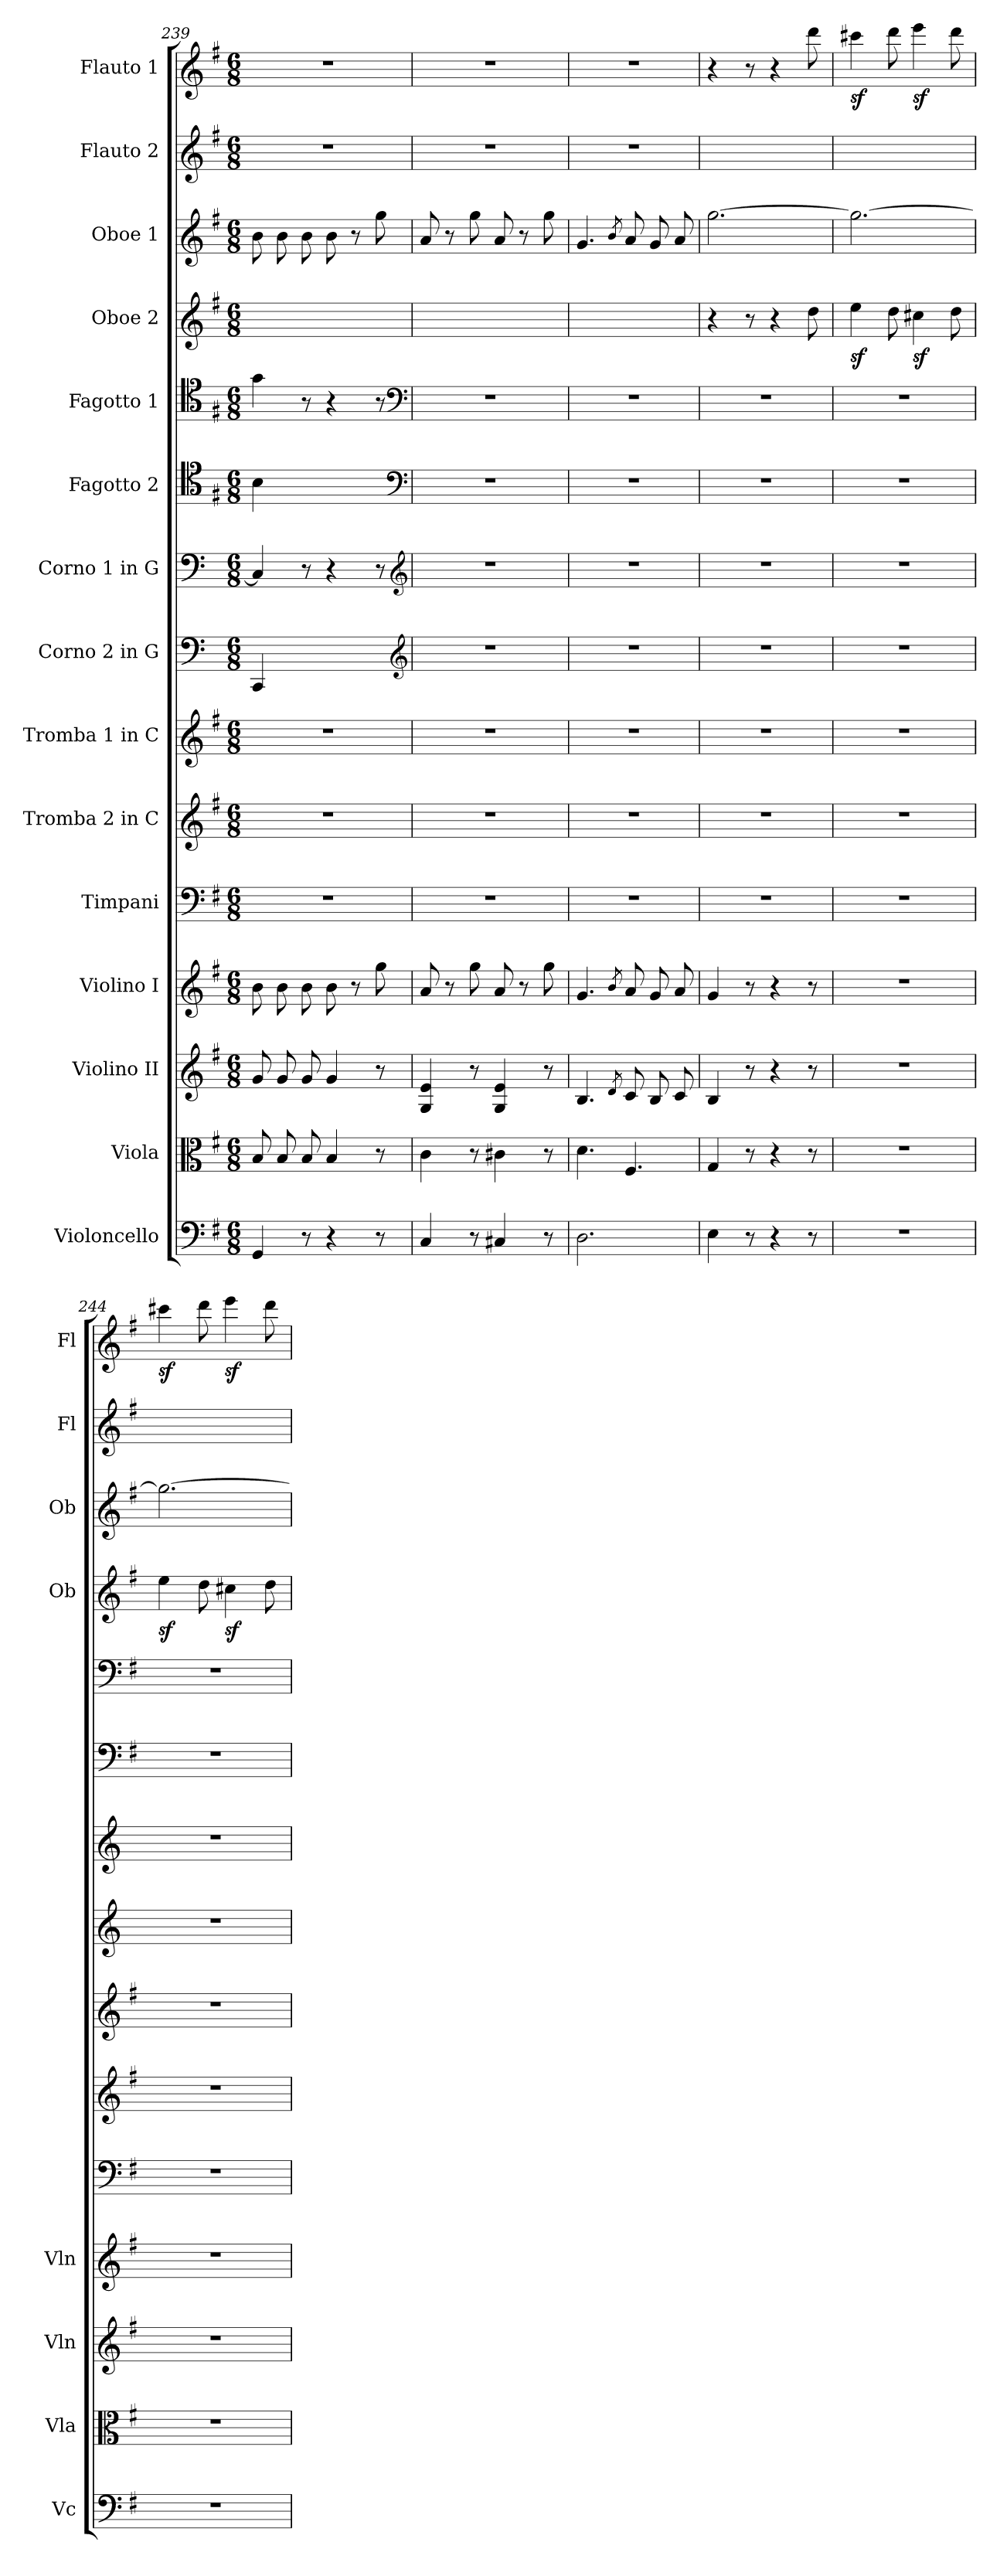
**kern	**kern	**kern	**kern	**kern	**kern	**kern	**kern	**kern	**kern	**kern	**kern	**dynam	**kern	**kern	**kern	**dynam
*part15	*part14	*part13	*part12	*part11	*part10	*part9	*part8	*part7	*part6	*part5	*part4	*part4	*part3	*part2	*part1	*part1
*staff15	*staff14	*staff13	*staff12	*staff11	*staff10	*staff9	*staff8	*staff7	*staff6	*staff5	*staff4	*staff4	*staff3	*staff2	*staff1	*staff1
*I"Violoncello	*I"Viola	*I"Violino II	*I"Violino I	*I"Timpani	*I"Tromba 2 in C	*I"Tromba 1 in C	*I"Corno 2 in G	*I"Corno 1 in G	*I"Fagotto 2	*I"Fagotto 1	*I"Oboe 2	*	*I"Oboe 1	*I"Flauto 2	*I"Flauto 1	*
*I'Vc	*I'Vla	*I'Vln	*I'Vln	*	*	*	*	*	*	*	*I'Ob	*	*I'Ob	*I'Fl	*I'Fl	*
*clefF4	*clefC3	*clefG2	*clefG2	*clefF4	*clefG2	*clefG2	*clefF4	*clefF4	*clefC4	*clefC4	*clefG2	*	*clefG2	*clefG2	*clefG2	*
*	*	*	*	*	*ITrd1c2	*ITrd1c2	*ITrd-4c-7	*ITrd-4c-7	*	*	*	*	*	*	*	*
*k[f#]	*k[f#]	*k[f#]	*k[f#]	*k[f#]	*k[b-]	*k[b-]	*k[f#]	*k[f#]	*k[f#]	*k[f#]	*k[f#]	*	*k[f#]	*k[f#]	*k[f#]	*
*G:	*G:	*G:	*G:	*G:	*F:	*F:	*G:	*G:	*G:	*G:	*G:	*	*G:	*G:	*G:	*
*M6/8	*M6/8	*M6/8	*M6/8	*M6/8	*M6/8	*M6/8	*M6/8	*M6/8	*M6/8	*M6/8	*M6/8	*	*M6/8	*M6/8	*M6/8	*
=239	=239	=239	=239	=239	=239	=239	=239	=239	=239	=239	=239	=239	=239	=239	=239	=239
4GG	8B	8g	8b	2.r	2.r	2.r	4GG	4G]	4B	4g	2.ryy	.	8b	2.r	2.r	.
.	8B	8g	8b	.	.	.	.	.	.	.	.	.	8b	.	.	.
8r	8B	8g	8b	.	.	.	8ryy	8r	8ryy	8r	.	.	8b	.	.	.
4r	4B	4g	8b	.	.	.	4ryy	4r	4ryy	4r	.	.	8b	.	.	.
.	.	.	8r	.	.	.	.	.	.	.	.	.	8r	.	.	.
8r	8r	8r	8gg	.	.	.	8ryy	8r	8ryy	8r	.	.	8gg	.	.	.
*	*	*	*	*	*	*	*clefG2	*clefG2	*clefF4	*clefF4	*	*	*	*	*	*
=240	=240	=240	=240	=240	=240	=240	=240	=240	=240	=240	=240	=240	=240	=240	=240	=240
4C	4c	4G 4e	8a	2.r	2.r	2.r	2.r	2.r	2.r	2.r	2.ryy	.	8a	2.r	2.r	.
.	.	.	8r	.	.	.	.	.	.	.	.	.	8r	.	.	.
8r	8r	8r	8gg	.	.	.	.	.	.	.	.	.	8gg	.	.	.
4C#X	4c#X	4G 4e	8a	.	.	.	.	.	.	.	.	.	8a	.	.	.
.	.	.	8r	.	.	.	.	.	.	.	.	.	8r	.	.	.
8r	8r	8r	8gg	.	.	.	.	.	.	.	.	.	8gg	.	.	.
=241	=241	=241	=241	=241	=241	=241	=241	=241	=241	=241	=241	=241	=241	=241	=241	=241
2.D	4.d	4.B	4.g	2.r	2.r	2.r	2.r	2.r	2.r	2.r	2.ryy	.	4.g	2.r	2.r	.
.	.	8qd	8qb	.	.	.	.	.	.	.	.	.	8qb	.	.	.
.	4.F#	8c	8a	.	.	.	.	.	.	.	.	.	8a	.	.	.
.	.	8B	8g	.	.	.	.	.	.	.	.	.	8g	.	.	.
.	.	8c	8a	.	.	.	.	.	.	.	.	.	8a	.	.	.
=242	=242	=242	=242	=242	=242	=242	=242	=242	=242	=242	=242	=242	=242	=242	=242	=242
4E	4G	4B	4g	2.r	2.r	2.r	2.r	2.r	2.r	2.r	4r	.	[2.gg	2.ryy	4r	.
8r	8r	8r	8r	.	.	.	.	.	.	.	8r	.	.	.	8r	.
4r	4r	4r	4r	.	.	.	.	.	.	.	4r	.	.	.	4r	.
8r	8r	8r	8r	.	.	.	.	.	.	.	8dd	.	.	.	8ddd	.
=243	=243	=243	=243	=243	=243	=243	=243	=243	=243	=243	=243	=243	=243	=243	=243	=243
2.r	2.r	2.r	2.r	2.r	2.r	2.r	2.r	2.r	2.r	2.r	4ee	sf	2.gg_	2.ryy	4ccc#X	sf
.	.	.	.	.	.	.	.	.	.	.	8dd	.	.	.	8ddd	.
.	.	.	.	.	.	.	.	.	.	.	4cc#X	sf	.	.	4eee	sf
.	.	.	.	.	.	.	.	.	.	.	8dd	.	.	.	8ddd	.
=244	=244	=244	=244	=244	=244	=244	=244	=244	=244	=244	=244	=244	=244	=244	=244	=244
2.r	2.r	2.r	2.r	2.r	2.r	2.r	2.r	2.r	2.r	2.r	4ee	sf	2.gg_	2.ryy	4ccc#X	sf
.	.	.	.	.	.	.	.	.	.	.	8dd	.	.	.	8ddd	.
.	.	.	.	.	.	.	.	.	.	.	4cc#X	sf	.	.	4eee	sf
.	.	.	.	.	.	.	.	.	.	.	8dd	.	.	.	8ddd	.
=	=	=	=	=	=	=	=	=	=	=	=	=	=	=	=	=
*-	*-	*-	*-	*-	*-	*-	*-	*-	*-	*-	*-	*-	*-	*-	*-	*-
